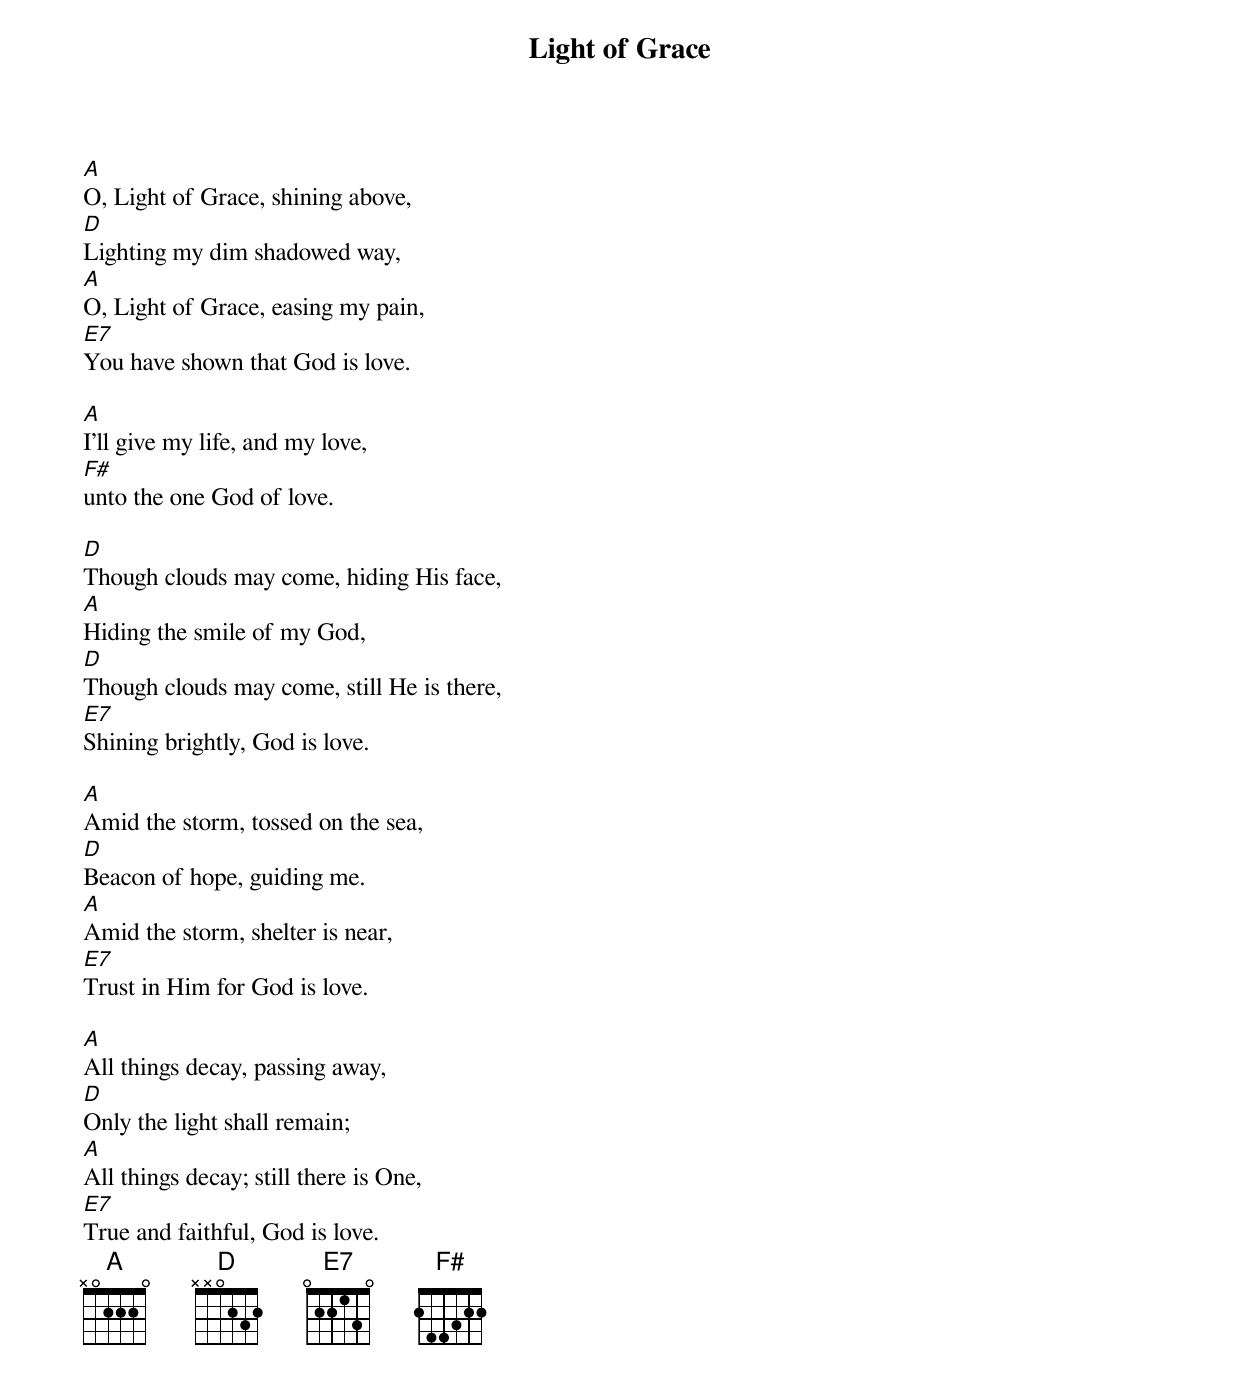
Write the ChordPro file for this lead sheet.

{title: Light of Grace}
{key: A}

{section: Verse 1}
[A]O, Light of Grace, shining above,
[D]Lighting my dim shadowed way,
[A]O, Light of Grace, easing my pain,
[E7]You have shown that God is love.

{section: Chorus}
[A]I'll give my life, and my love,
[F#]unto the one God of love.

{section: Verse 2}
[D]Though clouds may come, hiding His face,
[A]Hiding the smile of my God,
[D]Though clouds may come, still He is there,
[E7]Shining brightly, God is love.

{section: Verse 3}
[A]Amid the storm, tossed on the sea,
[D]Beacon of hope, guiding me.
[A]Amid the storm, shelter is near,
[E7]Trust in Him for God is love.

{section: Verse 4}
[A]All things decay, passing away,
[D]Only the light shall remain;
[A]All things decay; still there is One,
[E7]True and faithful, God is love.
